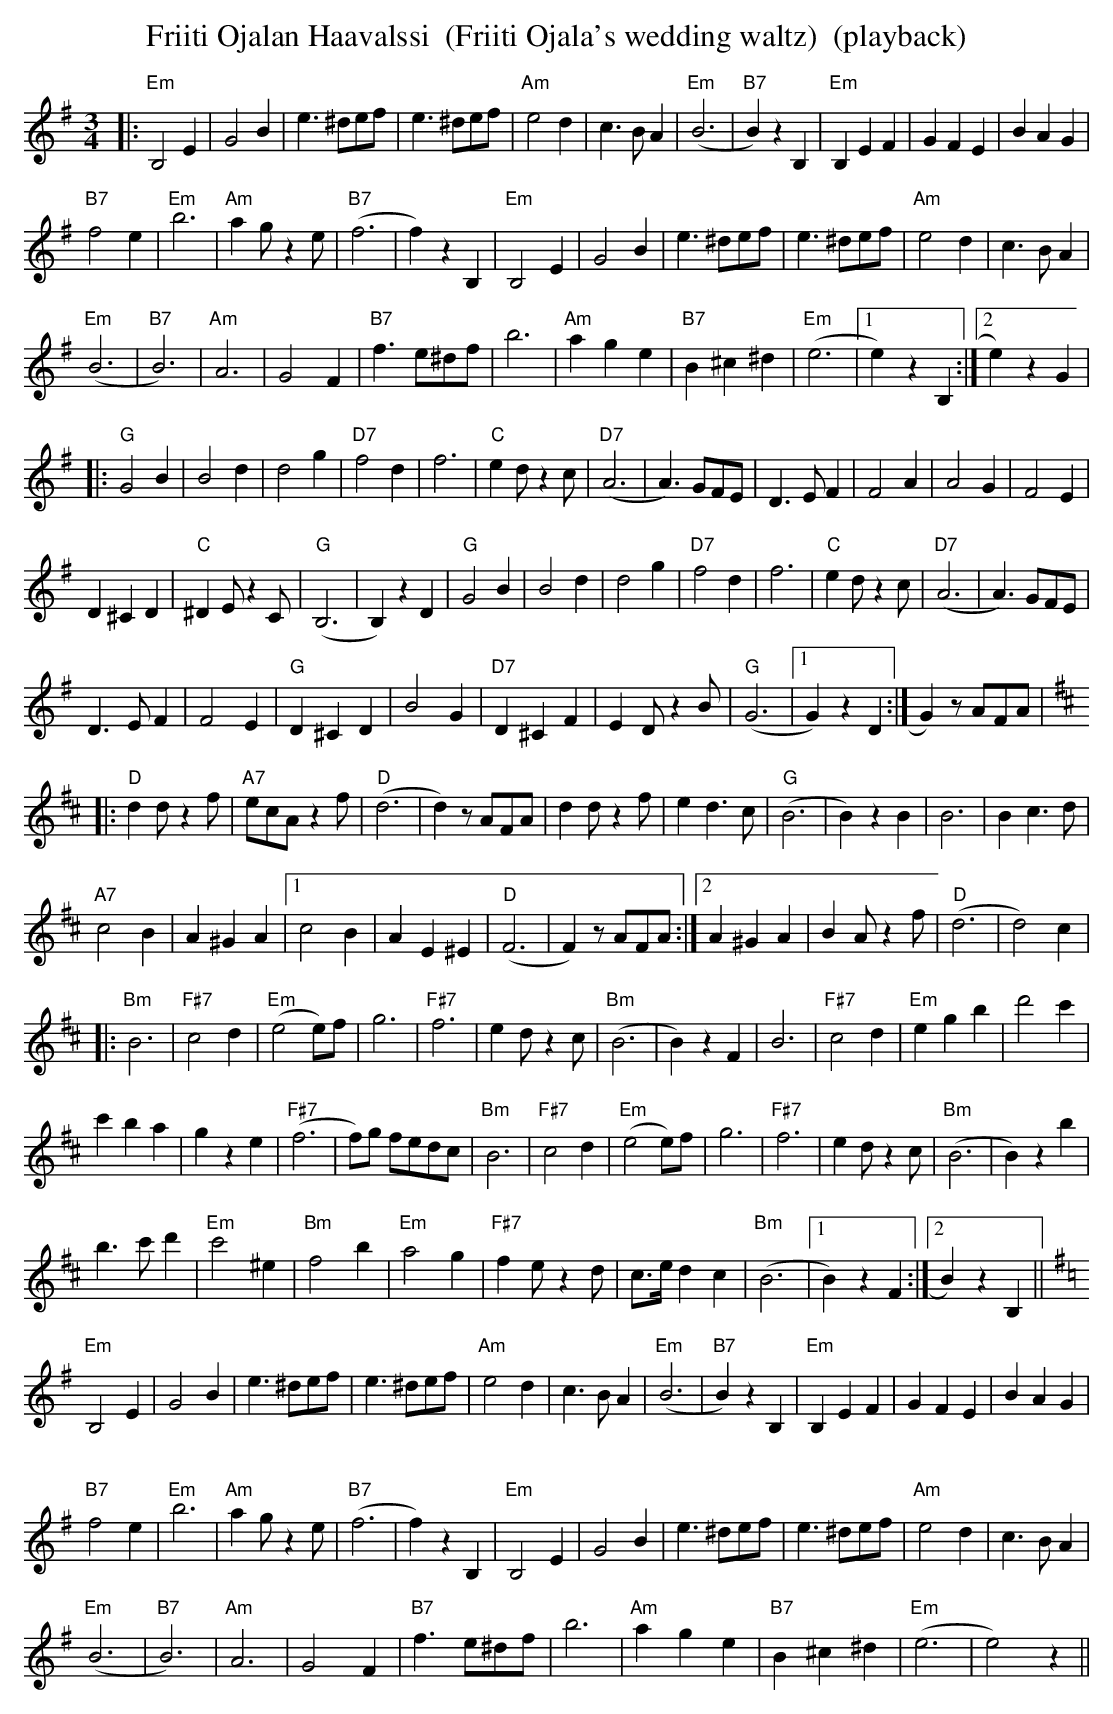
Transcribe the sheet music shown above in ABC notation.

X:1
T:Friiti Ojalan Haavalssi  (Friiti Ojala's wedding waltz)  (playback)
M:3/4
L:1/8
K:Em
|: "Em" B,4 E2 | G4 B2 | e3 ^def | e3 ^def | "Am" e4 d2 | c3 B A2 |
"Em" (B6 | "B7" B2) z2 B,2 | "Em" B,2 E2 F2 | G2 F2 E2 | B2 A2 G2 | !
"B7" f4 e2 | "Em" b6 | "Am" a2 g z2 e | "B7" (f6 | f2) z2 B,2 |
"Em" B,4 E2 | G4 B2 | e3 ^def | e3 ^def | "Am" e4 d2 | c3 B A2 | !
"Em" (B6 | "B7" B6) | "Am" A6 | G4 F2 | "B7" f3 e^df | b6 |
"Am" a2 g2 e2 | "B7" B2 ^c2 ^d2 | "Em" (e6 |[1 e2) z2 B,2 :|
[2 e2) z2 G2 | !
|: "G" G4 B2 | B4 d2 | d4 g2 | "D7" f4 d2 | f6 | "C" e2 d z2 c |
"D7" (A6 | A3) GFE | D3 E F2 | F4 A2 | A4 G2 | F4 E2 | !
D2 ^C2 D2 | "C" ^D2 E z2 C | "G" (B,6 | B,2) z2 D2 | "G" G4 B2 |
B4 d2 | d4 g2 | "D7" f4 d2 | f6 | "C" e2 d z2 c | "D7" (A6 | A3) GFE | !
D3 E F2 | F4 E2 | "G" D2 ^C2 D2 | B4 G2 | "D7" D2 ^C2 F2 |
E2 D z2 B | "G" (G6 |[1 G2) z2 D2 :| G2) z AFA | !
K:D
|: "D" d2 d z2 f | "A7" ecA z2 f | "D" (d6 | d2) z AFA | d2 d z2 f |
e2 d3 c | "G" (B6 | B2) z2 B2 | B6 | B2 c3 d | !
"A7" c4 B2 | A2 ^G2 A2 |
[1 c4 B2 | A2 E2 ^E2 | "D" (F6 | F2) z AFA :|
[2 A2 ^G2 A2 | B2 A z2 f | "D" (d6 | d4) c2 | !
|: "Bm" B6 | "F#7" c4 d2 | "Em" (e4 e)f | g6 | "F#7" f6 | e2 d z2 c |
"Bm" (B6 | B2) z2 F2 | B6 | "F#7" c4 d2 | "Em" e2 g2 b2 | d'4 c'2 | !
c'2 b2 a2 | g2 z2 e2 | "F#7" (f6 | f)g fedc | "Bm" B6 | "F#7" c4 d2 |
"Em" (e4 e)f | g6 | "F#7" f6 | e2 d z2 c | "Bm" (B6 | B2) z2 b2 | !
b3 c' d'2 | "Em" c'4 ^e2 | "Bm" f4 b2 | "Em" a4 g2 | "F#7" f2 e z2 d |
c>e d2 c2 | "Bm" (B6 |[1 B2) z2 F2 :|[2 B2) z2 B,2 || !
K:Em
"Em" B,4 E2 | G4 B2 | e3 ^def | e3 ^def | "Am" e4 d2 | c3 B A2 |
"Em" (B6 | "B7" B2) z2 B,2 | "Em" B,2 E2 F2 | G2 F2 E2 | B2 A2 G2 | !
"B7" f4 e2 | "Em" b6 | "Am" a2 g z2 e | "B7" (f6 | f2) z2 B,2 |
"Em" B,4 E2 | G4 B2 | e3 ^def | e3 ^def | "Am" e4 d2 | c3 B A2 | !
"Em" (B6 | "B7" B6) | "Am" A6 | G4 F2 | "B7" f3 e^df | b6 |
"Am" a2 g2 e2 | "B7" B2 ^c2 ^d2 | "Em" (e6 | e4) z2 ||
